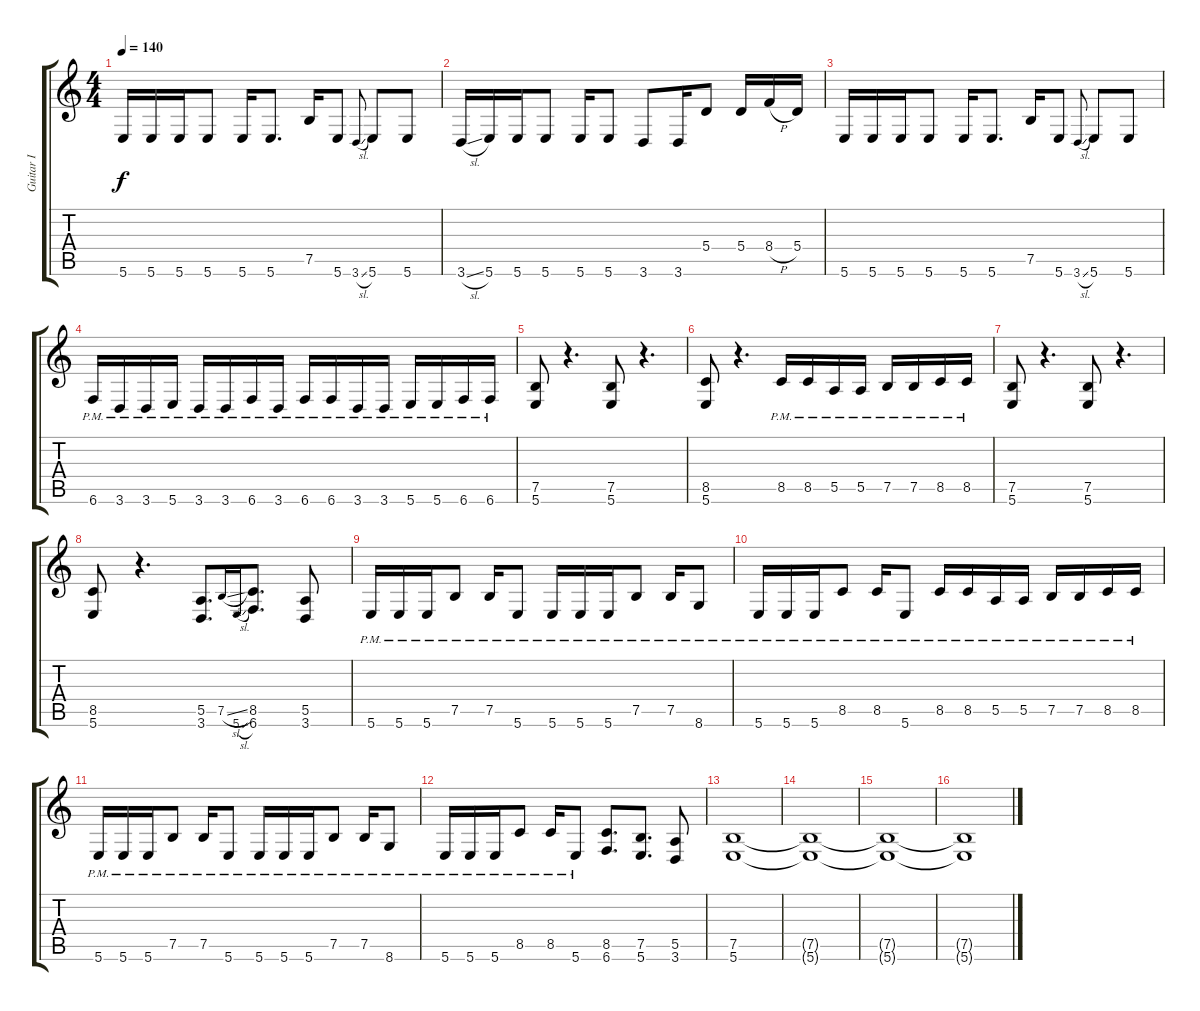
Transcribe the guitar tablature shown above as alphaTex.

\track ("Guitar I" "Guitar I") {instrument distortionguitar}
\staff {score tabs}
\tuning (B3 Gb3 D3 A2 E2 B1) {hide}
\ts (4 4)
\tempo 140
\clef g2
\ks c
5.6.16{dy f} 5.6.16 5.6.16 5.6.8 5.6.16 5.6.8{d} 7.5.16 5.6.8 3.6{sl}.8{gr onbeat} 5.6.8 5.6.8 |
3.6{sl}.16 5.6.16 5.6.16 5.6.8 5.6.16 5.6.8 3.6.8 3.6.16 5.4.8 5.4.16 8.4{h}.16 5.4.16 |
5.6.16 5.6.16 5.6.16 5.6.8 5.6.16 5.6.8{d} 7.5.16 5.6.8 3.6{sl}.8{gr onbeat} 5.6.8 5.6.8 |
6.6{pm}.16 3.6{pm}.16 3.6{pm}.16 5.6{pm}.16 3.6{pm}.16 3.6{pm}.16 6.6{pm}.16 3.6{pm}.16 6.6{pm}.16 6.6{pm}.16 3.6{pm}.16 3.6{pm}.16 5.6{pm}.16 5.6{pm}.16 6.6{pm}.16 6.6{pm}.16 |
(7.5 5.6).8 r.4{d} (7.5 5.6).8 r.4{d} |
(8.5 5.6).8 r.4{d} 8.5{pm}.16 8.5{pm}.16 5.5{pm}.16 5.5{pm}.16 7.5{pm}.16 7.5{pm}.16 8.5{pm}.16 8.5{pm}.16 |
(7.5 5.6).8 r.4{d} (7.5 5.6).8 r.4{d} |
(8.5 5.6).8 r.4{d} (5.5 3.6).8{d} 7.5{sl}.16{gr onbeat} 5.6{sl}.16{gr onbeat} (8.5 6.6).8{d} (5.5 3.6).8 |
5.6{pm}.16 5.6{pm}.16 5.6{pm}.16 7.5{pm}.8 7.5{pm}.16 5.6{pm}.8 5.6{pm}.16 5.6{pm}.16 5.6{pm}.16 7.5{pm}.8 7.5{pm}.16 8.6{pm}.8 |
5.6{pm}.16 5.6{pm}.16 5.6{pm}.16 8.5{pm}.8 8.5{pm}.16 5.6{pm}.8 8.5{pm}.16 8.5{pm}.16 5.5{pm}.16 5.5{pm}.16 7.5{pm}.16 7.5{pm}.16 8.5{pm}.16 8.5{pm}.16 |
5.6{pm}.16 5.6{pm}.16 5.6{pm}.16 7.5{pm}.8 7.5{pm}.16 5.6{pm}.8 5.6{pm}.16 5.6{pm}.16 5.6{pm}.16 7.5{pm}.8 7.5{pm}.16 8.6{pm}.8 |
5.6{pm}.16 5.6{pm}.16 5.6{pm}.16 8.5{pm}.8 8.5{pm}.16 5.6{pm}.8 (8.5 6.6).8{d} (7.5 5.6).8{d} (5.5 3.6).8 |
(7.5 5.6).1 |
(7.5{t} 5.6{t}).1 |
(7.5{t} 5.6{t}).1 |
(7.5{t} 5.6{t}).1
